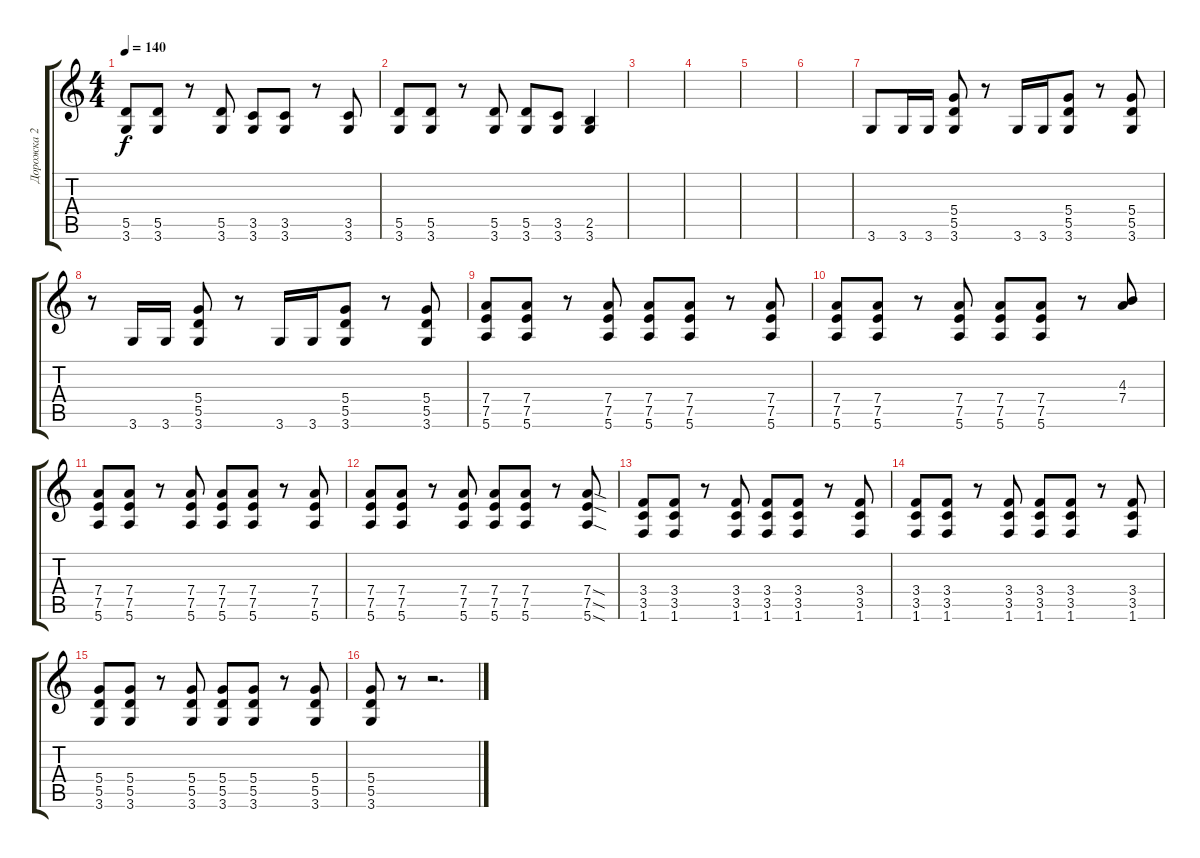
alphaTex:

\track ("Дорожка 2" "Дорожка 2") {instrument overdrivenguitar}
\staff {score tabs}
\tuning (E4 B3 G3 D3 A2 E2) {hide}
\ts (4 4)
\tempo 140
\clef g2
\ks c
(5.5 3.6).8{dy f} (5.5 3.6).8 r.8 (5.5 3.6).8 (3.5 3.6).8 (3.5 3.6).8 r.8 (3.5 3.6).8 |
(5.5 3.6).8 (5.5 3.6).8 r.8 (5.5 3.6).8 (5.5 3.6).8 (3.5 3.6).8 (2.5 3.6).4 |
|
|
|
|
3.6.8 3.6.16 3.6.16 (5.4 5.5 3.6).8 r.8 3.6.16 3.6.16 (5.4 5.5 3.6).8 r.8 (5.4 5.5 3.6).8 |
r.8 3.6.16 3.6.16 (5.4 5.5 3.6).8 r.8 3.6.16 3.6.16 (5.4 5.5 3.6).8 r.8 (5.4 5.5 3.6).8 |
(7.4 7.5 5.6).8 (7.4 7.5 5.6).8 r.8 (7.4 7.5 5.6).8 (7.4 7.5 5.6).8 (7.4 7.5 5.6).8 r.8 (7.4 7.5 5.6).8 |
(7.4 7.5 5.6).8 (7.4 7.5 5.6).8 r.8 (7.4 7.5 5.6).8 (7.4 7.5 5.6).8 (7.4 7.5 5.6).8 r.8 (4.3 7.4).8 |
(7.4 7.5 5.6).8 (7.4 7.5 5.6).8 r.8 (7.4 7.5 5.6).8 (7.4 7.5 5.6).8 (7.4 7.5 5.6).8 r.8 (7.4 7.5 5.6).8 |
(7.4 7.5 5.6).8 (7.4 7.5 5.6).8 r.8 (7.4 7.5 5.6).8 (7.4 7.5 5.6).8 (7.4 7.5 5.6).8 r.8 (7.4{sod} 7.5{sod} 5.6{sod}).8 |
(3.4 3.5 1.6).8 (3.4 3.5 1.6).8 r.8 (3.4 3.5 1.6).8 (3.4 3.5 1.6).8 (3.4 3.5 1.6).8 r.8 (3.4 3.5 1.6).8 |
(3.4 3.5 1.6).8 (3.4 3.5 1.6).8 r.8 (3.4 3.5 1.6).8 (3.4 3.5 1.6).8 (3.4 3.5 1.6).8 r.8 (3.4 3.5 1.6).8 |
(5.4 5.5 3.6).8 (5.4 5.5 3.6).8 r.8 (5.4 5.5 3.6).8 (5.4 5.5 3.6).8 (5.4 5.5 3.6).8 r.8 (5.4 5.5 3.6).8 |
(5.4 5.5 3.6).8 r.8 r.2{d}
